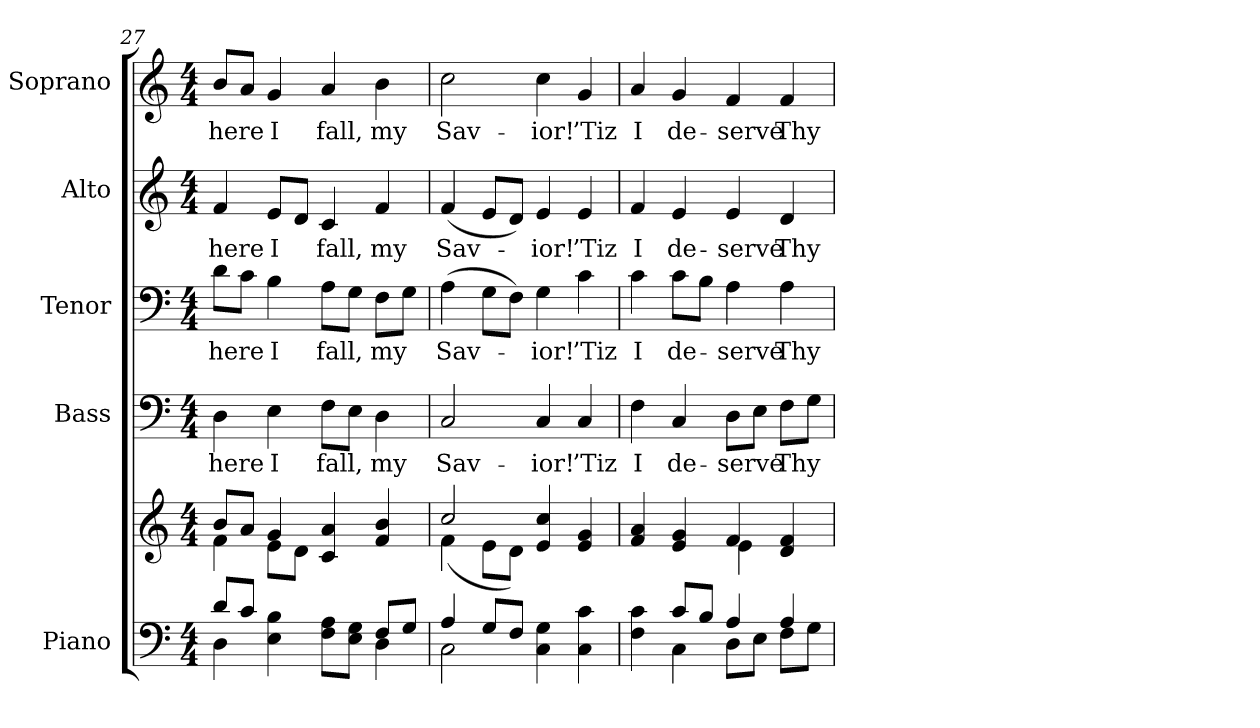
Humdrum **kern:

**kern	**kern	**kern	**text	**kern	**text	**kern	**text	**kern	**text
*part5	*part5	*part4	*part4	*part3	*part3	*part2	*part2	*part1	*part1
*staff6	*staff5	*staff4	*staff4	*staff3	*staff3	*staff2	*staff2	*staff1	*staff1
*I"Piano	*	*I"Bass	*	*I"Tenor	*	*I"Alto	*	*I"Soprano	*
*I'Pno.	*	*I'B.	*	*I'T.	*	*I'A.	*	*I'S.	*
*clefF4	*clefG2	*clefF4	*	*clefF4	*	*clefG2	*	*clefG2	*
*k[]	*k[]	*k[]	*	*k[]	*	*k[]	*	*k[]	*
*C:	*C:	*C:	*	*C:	*	*C:	*	*C:	*
*M4/4	*M4/4	*M4/4	*	*M4/4	*	*M4/4	*	*M4/4	*
=27	=27	=27	=27	=27	=27	=27	=27	=27	=27
*^	*^	*	*	*	*	*	*	*	*
!	!	!	!	!	!LO:LY:b:color=#000000	!	!	!	!	!	!
!	!	!	!	!	!	!	!LO:LY:b:color=#000000	!	!	!	!
!	!	!	!	!	!	!	!	!	!LO:LY:b:color=#000000	!	!
!	!	!	!	!	!	!	!	!	!	!	!LO:LY:b:color=#000000
8di/L	4Di\	8bi/L	4fi\	4Di\	here	8di\L	here	4fi/	here	8bi/L	here
8ci/J	.	8ai/J	.	.	.	8ci\J	.	.	.	8ai/J	.
!	!	!	!	!	!LO:LY:b:color=#000000	!	!	!	!	!	!
!	!	!	!	!	!	!	!LO:LY:b:color=#000000	!	!	!	!
!	!	!	!	!	!	!	!	!	!LO:LY:b:color=#000000	!	!
!	!	!	!	!	!	!	!	!	!	!	!LO:LY:b:color=#000000
4Ei\ 4Bi	4ryy	4gi/	8ei\L	4Ei\	I	4Bi\	I	8ei/L	I	4gi/	I
.	.	.	8di\J	.	.	.	.	8di/J	.	.	.
!	!	!	!	!	!LO:LY:b:color=#000000	!	!	!	!	!	!
!	!	!	!	!	!	!	!LO:LY:b:color=#000000	!	!	!	!
!	!	!	!	!	!	!	!	!	!LO:LY:b:color=#000000	!	!
!	!	!	!	!	!	!	!	!	!	!	!LO:LY:b:color=#000000
8Fi\ 8AiL	4ryy	4ci/ 4ai	2ryy	8Fi\L	fall,	8Ai\L	fall,	4ci/	fall,	4ai/	fall,
8Ei\ 8GiJ	.	.	.	8Ei\J	.	8Gi\J	.	.	.	.	.
!	!	!	!	!	!LO:LY:b:color=#000000	!	!	!	!	!	!
!	!	!	!	!	!	!	!LO:LY:b:color=#000000	!	!	!	!
!	!	!	!	!	!	!	!	!	!LO:LY:b:color=#000000	!	!
!	!	!	!	!	!	!	!	!	!	!	!LO:LY:b:color=#000000
8Fi/L	4Di\	4fi/ 4bi	.	4Di\	my	8Fi\L	my	4fi/	my	4bi\	my
8Gi/J	.	.	.	.	.	8Gi\J	.	.	.	.	.
!!LO:PB:g=z
=28	=28	=28	=28	=28	=28	=28	=28	=28	=28	=28	=28
!	!	!	!	!	!LO:LY:b:color=#000000	!	!	!	!	!	!
!	!	!	!	!	!	!	!LO:LY:b:color=#000000	!	!	!	!
!	!	!	!	!	!	!	!	!	!LO:LY:b:color=#000000	!	!
!	!	!	!	!	!	!	!	!	!	!	!LO:LY:b:color=#000000
4Ai/	2Ci\	2cci/	(4fi\	2Ci/	Sav-	(4Ai\	Sav-	(4fi/	Sav-	2cci\	Sav-
8Gi/L	.	.	8ei\L	.	.	8Gi\L	.	8ei/L	.	.	.
8Fi/J	.	.	8di\J)	.	.	8Fi\J)	.	8di/J)	.	.	.
!	!	!	!	!	!LO:LY:b:color=#000000	!	!	!	!	!	!
!	!	!	!	!	!	!	!LO:LY:b:color=#000000	!	!	!	!
!	!	!	!	!	!	!	!	!	!LO:LY:b:color=#000000	!	!
!	!	!	!	!	!	!	!	!	!	!	!LO:LY:b:color=#000000
4Ci\ 4Gi	2ryy	4ei/ 4cci	2ryy	4Ci/	-ior!	4Gi\	-ior!	4ei/	-ior!	4cci\	-ior!
!	!	!	!	!	!LO:LY:b:color=#000000	!	!	!	!	!	!
!	!	!	!	!	!	!	!LO:LY:b:color=#000000	!	!	!	!
!	!	!	!	!	!	!	!	!	!LO:LY:b:color=#000000	!	!
!	!	!	!	!	!	!	!	!	!	!	!LO:LY:b:color=#000000
4Ci\ 4ci	.	4ei/ 4gi	.	4Ci/	’Tiz	4ci\	’Tiz	4ei/	’Tiz	4gi/	’Tiz
=29	=29	=29	=29	=29	=29	=29	=29	=29	=29	=29	=29
!	!	!	!	!	!LO:LY:b:color=#000000	!	!	!	!	!	!
!	!	!	!	!	!	!	!LO:LY:b:color=#000000	!	!	!	!
!	!	!	!	!	!	!	!	!	!LO:LY:b:color=#000000	!	!
!	!	!	!	!	!	!	!	!	!	!	!LO:LY:b:color=#000000
4Fi\ 4ci	4ryy	4fi/ 4ai	2ryy	4Fi\	I	4ci\	I	4fi/	I	4ai/	I
!	!	!	!	!	!LO:LY:b:color=#000000	!	!	!	!	!	!
!	!	!	!	!	!	!	!LO:LY:b:color=#000000	!	!	!	!
!	!	!	!	!	!	!	!	!	!LO:LY:b:color=#000000	!	!
!	!	!	!	!	!	!	!	!	!	!	!LO:LY:b:color=#000000
8ci/L	4Ci\	4ei/ 4gi	.	4Ci/	de-	8ci\L	de-	4ei/	de-	4gi/	de-
8Bi/J	.	.	.	.	.	8Bi\J	.	.	.	.	.
!	!	!	!	!	!LO:LY:b:color=#000000	!	!	!	!	!	!
!	!	!	!	!	!	!	!LO:LY:b:color=#000000	!	!	!	!
!	!	!	!	!	!	!	!	!	!LO:LY:b:color=#000000	!	!
!	!	!	!	!	!	!	!	!	!	!	!LO:LY:b:color=#000000
4Ai/	8Di\L	4fi/	4ei\	8Di\L	-serve	4Ai\	-serve	4ei/	-serve	4fi/	-serve
.	8Ei\J	.	.	8Ei\J	.	.	.	.	.	.	.
!	!	!	!	!	!LO:LY:b:color=#000000	!	!	!	!	!	!
!	!	!	!	!	!	!	!LO:LY:b:color=#000000	!	!	!	!
!	!	!	!	!	!	!	!	!	!LO:LY:b:color=#000000	!	!
!	!	!	!	!	!	!	!	!	!	!	!LO:LY:b:color=#000000
4Ai/	8Fi\L	4di/ 4fi	4ryy	8Fi\L	Thy	4Ai\	Thy	4di/	Thy	4fi/	Thy
.	8Gi\J	.	.	8Gi\J	.	.	.	.	.	.	.
*v	*v	*	*	*	*	*	*	*	*	*	*
*	*v	*v	*	*	*	*	*	*	*	*
=	=	=	=	=	=	=	=	=	=
*-	*-	*-	*-	*-	*-	*-	*-	*-	*-
